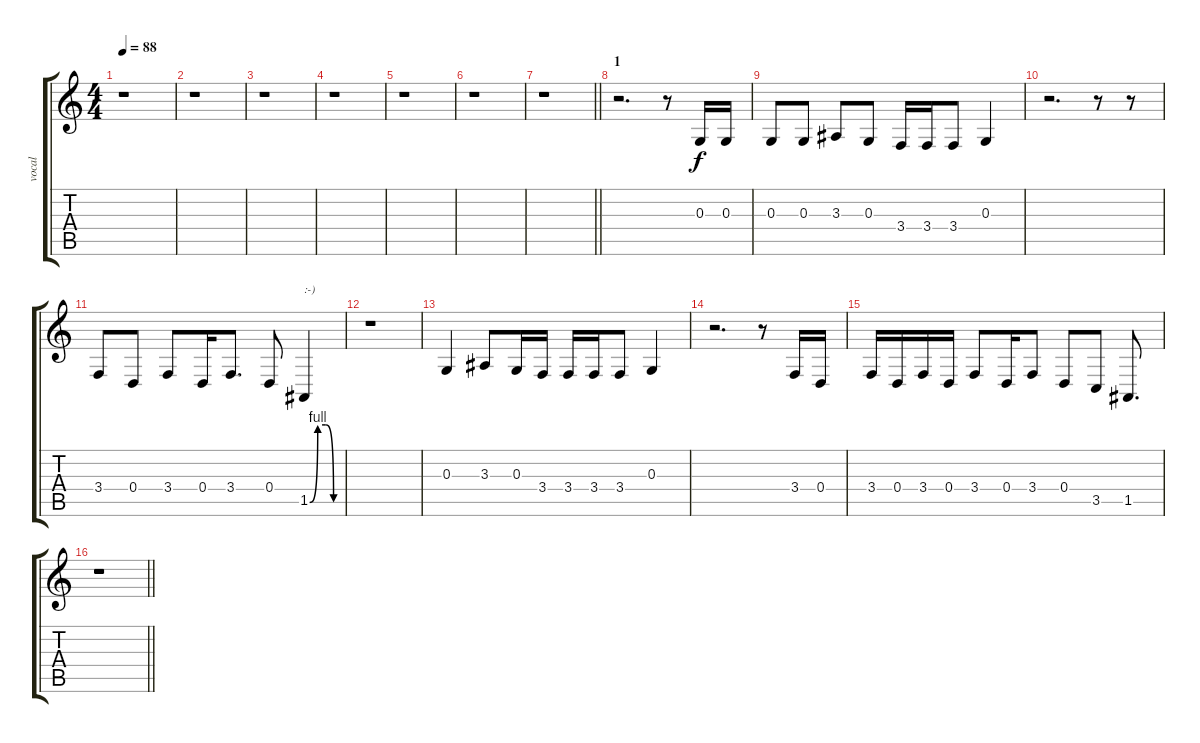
\track ("vocal" "vocal") {instrument bassoon}
\staff {score tabs}
\tuning (E4 B3 G3 D3 A2 E2) {hide}
\ts (4 4)
\tempo 88
\clef g2
\ks c
r.1{dy f instrument bassoon} |
r.1 |
r.1 |
r.1 |
r.1 |
r.1 |
\barLineRight lightlight
r.1 |
\section ("" "1")
r.2{d} r.8 0.3.16 0.3.16 |
0.3.8 0.3.8 3.3.8 0.3.8 3.4.16 3.4.16 3.4.8 0.3.4 |
r.2{d} r.8 r.8 |
3.4.8 0.4.8 3.4.8 0.4.16 3.4.8{d} 0.4.8 1.5{be (custom 0 0 15 4 30 4 45 0 60 0)}.4{txt ":-)"} |
r.1 |
0.3.4 3.3.8 0.3.16 3.4.16 3.4.16 3.4.16 3.4.8 0.3.4 |
r.2{d} r.8 3.4.16 0.4.16 |
3.4.16 0.4.16 3.4.16 0.4.16 3.4.8 0.4.16 3.4.8 0.4.8 3.5.8 1.5.8{d} |
\barLineRight lightlight
r.1
